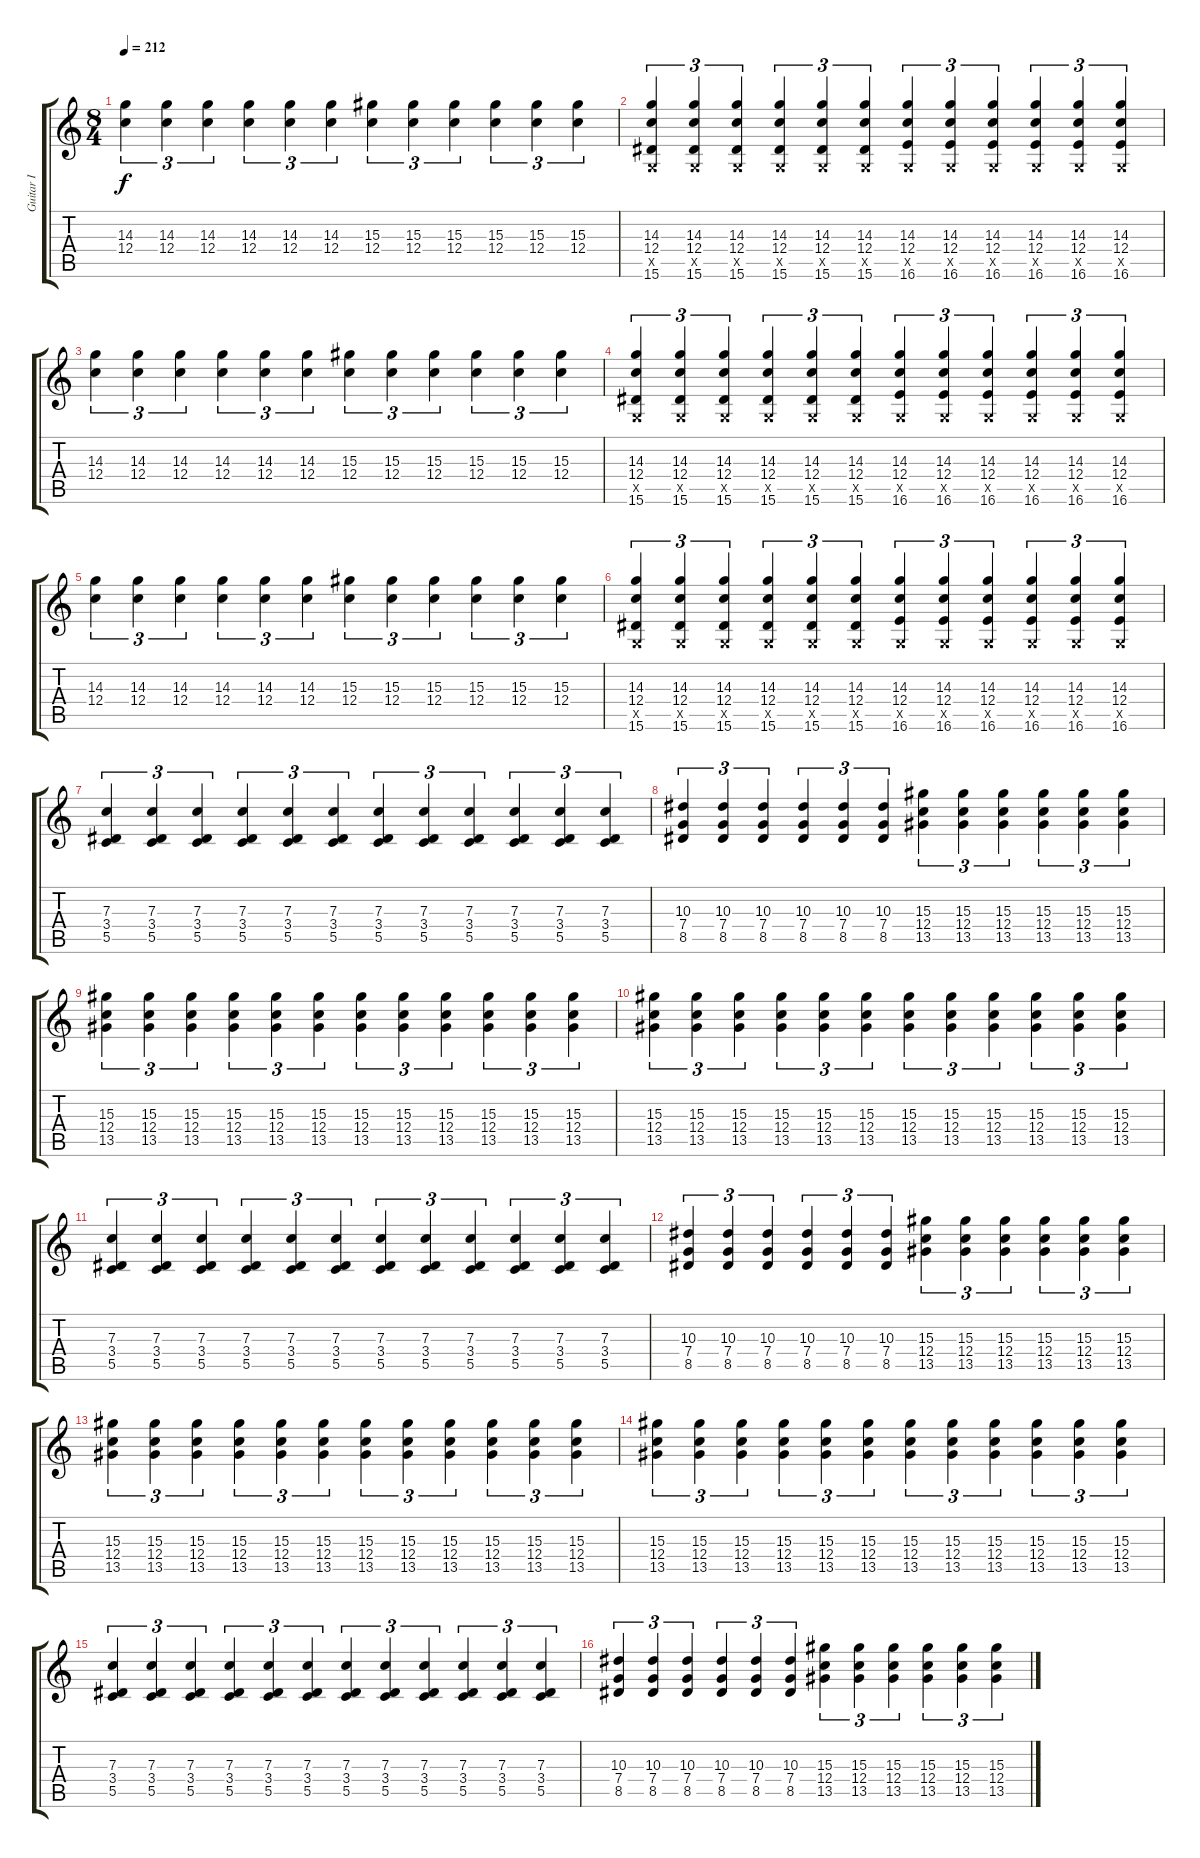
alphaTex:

\track ("Guitar I" "Guitar I") {instrument overdrivenguitar}
\staff {score tabs}
\tuning (D4 A3 F3 C3 G2 C2) {hide}
\ts (8 4)
\tempo 212
\clef g2
\ks c
(14.3 12.4).4{tu (3 2) dy f} (14.3 12.4).4{tu (3 2)} (14.3 12.4).4{tu (3 2)} (14.3 12.4).4{tu (3 2)} (14.3 12.4).4{tu (3 2)} (14.3 12.4).4{tu (3 2)} (15.3 12.4).4{tu (3 2)} (15.3 12.4).4{tu (3 2)} (15.3 12.4).4{tu (3 2)} (15.3 12.4).4{tu (3 2)} (15.3 12.4).4{tu (3 2)} (15.3 12.4).4{tu (3 2)} |
(14.3 12.4 0.5{x} 15.6).4{tu (3 2)} (14.3 12.4 0.5{x} 15.6).4{tu (3 2)} (14.3 12.4 0.5{x} 15.6).4{tu (3 2)} (14.3 12.4 0.5{x} 15.6).4{tu (3 2)} (14.3 12.4 0.5{x} 15.6).4{tu (3 2)} (14.3 12.4 0.5{x} 15.6).4{tu (3 2)} (14.3 12.4 0.5{x} 16.6).4{tu (3 2)} (14.3 12.4 0.5{x} 16.6).4{tu (3 2)} (14.3 12.4 0.5{x} 16.6).4{tu (3 2)} (14.3 12.4 0.5{x} 16.6).4{tu (3 2)} (14.3 12.4 0.5{x} 16.6).4{tu (3 2)} (14.3 12.4 0.5{x} 16.6).4{tu (3 2)} |
(14.3 12.4).4{tu (3 2)} (14.3 12.4).4{tu (3 2)} (14.3 12.4).4{tu (3 2)} (14.3 12.4).4{tu (3 2)} (14.3 12.4).4{tu (3 2)} (14.3 12.4).4{tu (3 2)} (15.3 12.4).4{tu (3 2)} (15.3 12.4).4{tu (3 2)} (15.3 12.4).4{tu (3 2)} (15.3 12.4).4{tu (3 2)} (15.3 12.4).4{tu (3 2)} (15.3 12.4).4{tu (3 2)} |
(14.3 12.4 0.5{x} 15.6).4{tu (3 2)} (14.3 12.4 0.5{x} 15.6).4{tu (3 2)} (14.3 12.4 0.5{x} 15.6).4{tu (3 2)} (14.3 12.4 0.5{x} 15.6).4{tu (3 2)} (14.3 12.4 0.5{x} 15.6).4{tu (3 2)} (14.3 12.4 0.5{x} 15.6).4{tu (3 2)} (14.3 12.4 0.5{x} 16.6).4{tu (3 2)} (14.3 12.4 0.5{x} 16.6).4{tu (3 2)} (14.3 12.4 0.5{x} 16.6).4{tu (3 2)} (14.3 12.4 0.5{x} 16.6).4{tu (3 2)} (14.3 12.4 0.5{x} 16.6).4{tu (3 2)} (14.3 12.4 0.5{x} 16.6).4{tu (3 2)} |
(14.3 12.4).4{tu (3 2)} (14.3 12.4).4{tu (3 2)} (14.3 12.4).4{tu (3 2)} (14.3 12.4).4{tu (3 2)} (14.3 12.4).4{tu (3 2)} (14.3 12.4).4{tu (3 2)} (15.3 12.4).4{tu (3 2)} (15.3 12.4).4{tu (3 2)} (15.3 12.4).4{tu (3 2)} (15.3 12.4).4{tu (3 2)} (15.3 12.4).4{tu (3 2)} (15.3 12.4).4{tu (3 2)} |
(14.3 12.4 0.5{x} 15.6).4{tu (3 2)} (14.3 12.4 0.5{x} 15.6).4{tu (3 2)} (14.3 12.4 0.5{x} 15.6).4{tu (3 2)} (14.3 12.4 0.5{x} 15.6).4{tu (3 2)} (14.3 12.4 0.5{x} 15.6).4{tu (3 2)} (14.3 12.4 0.5{x} 15.6).4{tu (3 2)} (14.3 12.4 0.5{x} 16.6).4{tu (3 2)} (14.3 12.4 0.5{x} 16.6).4{tu (3 2)} (14.3 12.4 0.5{x} 16.6).4{tu (3 2)} (14.3 12.4 0.5{x} 16.6).4{tu (3 2)} (14.3 12.4 0.5{x} 16.6).4{tu (3 2)} (14.3 12.4 0.5{x} 16.6).4{tu (3 2)} |
(7.3 3.4 5.5).4{tu (3 2) volume 16} (7.3 3.4 5.5).4{tu (3 2)} (7.3 3.4 5.5).4{tu (3 2)} (7.3 3.4 5.5).4{tu (3 2)} (7.3 3.4 5.5).4{tu (3 2)} (7.3 3.4 5.5).4{tu (3 2)} (7.3 3.4 5.5).4{tu (3 2)} (7.3 3.4 5.5).4{tu (3 2)} (7.3 3.4 5.5).4{tu (3 2)} (7.3 3.4 5.5).4{tu (3 2)} (7.3 3.4 5.5).4{tu (3 2)} (7.3 3.4 5.5).4{tu (3 2)} |
(10.3 7.4 8.5).4{tu (3 2)} (10.3 7.4 8.5).4{tu (3 2)} (10.3 7.4 8.5).4{tu (3 2)} (10.3 7.4 8.5).4{tu (3 2)} (10.3 7.4 8.5).4{tu (3 2)} (10.3 7.4 8.5).4{tu (3 2)} (15.3 12.4 13.5).4{tu (3 2)} (15.3 12.4 13.5).4{tu (3 2)} (15.3 12.4 13.5).4{tu (3 2)} (15.3 12.4 13.5).4{tu (3 2)} (15.3 12.4 13.5).4{tu (3 2)} (15.3 12.4 13.5).4{tu (3 2)} |
(15.3 12.4 13.5).4{tu (3 2)} (15.3 12.4 13.5).4{tu (3 2)} (15.3 12.4 13.5).4{tu (3 2)} (15.3 12.4 13.5).4{tu (3 2)} (15.3 12.4 13.5).4{tu (3 2)} (15.3 12.4 13.5).4{tu (3 2)} (15.3 12.4 13.5).4{tu (3 2)} (15.3 12.4 13.5).4{tu (3 2)} (15.3 12.4 13.5).4{tu (3 2)} (15.3 12.4 13.5).4{tu (3 2)} (15.3 12.4 13.5).4{tu (3 2)} (15.3 12.4 13.5).4{tu (3 2)} |
(15.3 12.4 13.5).4{tu (3 2)} (15.3 12.4 13.5).4{tu (3 2)} (15.3 12.4 13.5).4{tu (3 2)} (15.3 12.4 13.5).4{tu (3 2)} (15.3 12.4 13.5).4{tu (3 2)} (15.3 12.4 13.5).4{tu (3 2)} (15.3 12.4 13.5).4{tu (3 2)} (15.3 12.4 13.5).4{tu (3 2)} (15.3 12.4 13.5).4{tu (3 2)} (15.3 12.4 13.5).4{tu (3 2)} (15.3 12.4 13.5).4{tu (3 2)} (15.3 12.4 13.5).4{tu (3 2)} |
(7.3 3.4 5.5).4{tu (3 2)} (7.3 3.4 5.5).4{tu (3 2)} (7.3 3.4 5.5).4{tu (3 2)} (7.3 3.4 5.5).4{tu (3 2)} (7.3 3.4 5.5).4{tu (3 2)} (7.3 3.4 5.5).4{tu (3 2)} (7.3 3.4 5.5).4{tu (3 2)} (7.3 3.4 5.5).4{tu (3 2)} (7.3 3.4 5.5).4{tu (3 2)} (7.3 3.4 5.5).4{tu (3 2)} (7.3 3.4 5.5).4{tu (3 2)} (7.3 3.4 5.5).4{tu (3 2)} |
(10.3 7.4 8.5).4{tu (3 2)} (10.3 7.4 8.5).4{tu (3 2)} (10.3 7.4 8.5).4{tu (3 2)} (10.3 7.4 8.5).4{tu (3 2)} (10.3 7.4 8.5).4{tu (3 2)} (10.3 7.4 8.5).4{tu (3 2)} (15.3 12.4 13.5).4{tu (3 2)} (15.3 12.4 13.5).4{tu (3 2)} (15.3 12.4 13.5).4{tu (3 2)} (15.3 12.4 13.5).4{tu (3 2)} (15.3 12.4 13.5).4{tu (3 2)} (15.3 12.4 13.5).4{tu (3 2)} |
(15.3 12.4 13.5).4{tu (3 2)} (15.3 12.4 13.5).4{tu (3 2)} (15.3 12.4 13.5).4{tu (3 2)} (15.3 12.4 13.5).4{tu (3 2)} (15.3 12.4 13.5).4{tu (3 2)} (15.3 12.4 13.5).4{tu (3 2)} (15.3 12.4 13.5).4{tu (3 2)} (15.3 12.4 13.5).4{tu (3 2)} (15.3 12.4 13.5).4{tu (3 2)} (15.3 12.4 13.5).4{tu (3 2)} (15.3 12.4 13.5).4{tu (3 2)} (15.3 12.4 13.5).4{tu (3 2)} |
(15.3 12.4 13.5).4{tu (3 2)} (15.3 12.4 13.5).4{tu (3 2)} (15.3 12.4 13.5).4{tu (3 2)} (15.3 12.4 13.5).4{tu (3 2)} (15.3 12.4 13.5).4{tu (3 2)} (15.3 12.4 13.5).4{tu (3 2)} (15.3 12.4 13.5).4{tu (3 2)} (15.3 12.4 13.5).4{tu (3 2)} (15.3 12.4 13.5).4{tu (3 2)} (15.3 12.4 13.5).4{tu (3 2)} (15.3 12.4 13.5).4{tu (3 2)} (15.3 12.4 13.5).4{tu (3 2)} |
(7.3 3.4 5.5).4{tu (3 2)} (7.3 3.4 5.5).4{tu (3 2)} (7.3 3.4 5.5).4{tu (3 2)} (7.3 3.4 5.5).4{tu (3 2)} (7.3 3.4 5.5).4{tu (3 2)} (7.3 3.4 5.5).4{tu (3 2)} (7.3 3.4 5.5).4{tu (3 2)} (7.3 3.4 5.5).4{tu (3 2)} (7.3 3.4 5.5).4{tu (3 2)} (7.3 3.4 5.5).4{tu (3 2)} (7.3 3.4 5.5).4{tu (3 2)} (7.3 3.4 5.5).4{tu (3 2)} |
(10.3 7.4 8.5).4{tu (3 2)} (10.3 7.4 8.5).4{tu (3 2)} (10.3 7.4 8.5).4{tu (3 2)} (10.3 7.4 8.5).4{tu (3 2)} (10.3 7.4 8.5).4{tu (3 2)} (10.3 7.4 8.5).4{tu (3 2)} (15.3 12.4 13.5).4{tu (3 2)} (15.3 12.4 13.5).4{tu (3 2)} (15.3 12.4 13.5).4{tu (3 2)} (15.3 12.4 13.5).4{tu (3 2)} (15.3 12.4 13.5).4{tu (3 2)} (15.3 12.4 13.5).4{tu (3 2)}
